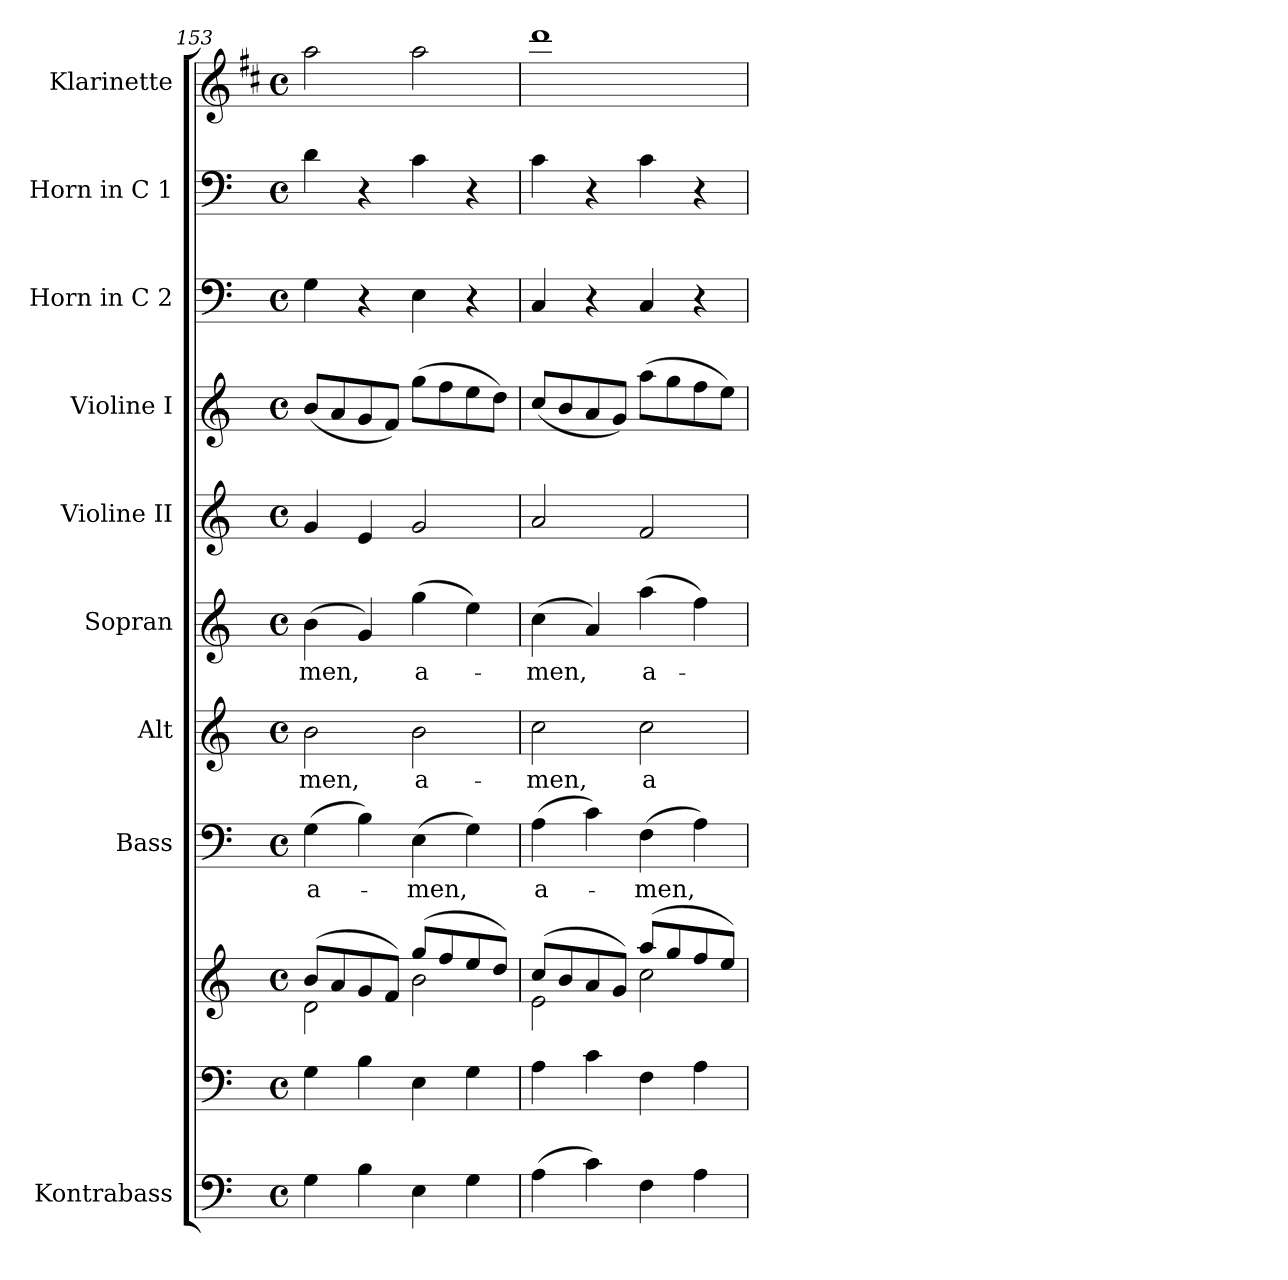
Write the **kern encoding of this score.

**kern	**kern	**kern	**kern	**text	**kern	**text	**kern	**text	**kern	**kern	**kern	**kern	**kern
*part10	*part9	*part9	*part8	*part8	*part7	*part7	*part6	*part6	*part5	*part4	*part3	*part2	*part1
*staff11	*staff10	*staff9	*staff8	*staff8	*staff7	*staff7	*staff6	*staff6	*staff5	*staff4	*staff3	*staff2	*staff1
*I"Kontrabass	*	*	*I"Bass	*	*I"Alt	*	*I"Sopran	*	*I"Violine II	*I"Violine I	*I"Horn in C 2	*I"Horn in C 1	*I"Klarinette
*I'Kb.	*	*	*I'B.	*	*I'A.	*	*I'S.	*	*I'Vl. II	*I'Vl. I	*I'Horn 2	*I'Horn 1	*I'Kl.
*clefF4	*clefF4	*clefG2	*clefF4	*	*clefG2	*	*clefG2	*	*clefG2	*clefG2	*clefF4	*clefF4	*clefG2
*ITrd7c12	*	*	*	*	*	*	*	*	*	*	*	*	*ITrd1c2
*k[]	*k[]	*k[]	*k[]	*	*k[]	*	*k[]	*	*k[]	*k[]	*k[]	*k[]	*k[]
*C:	*C:	*C:	*C:	*	*C:	*	*C:	*	*C:	*C:	*C:	*C:	*C:
*M4/4	*M4/4	*M4/4	*M4/4	*	*M4/4	*	*M4/4	*	*M4/4	*M4/4	*M4/4	*M4/4	*M4/4
*met(c)	*met(c)	*met(c)	*met(c)	*	*met(c)	*	*met(c)	*	*met(c)	*met(c)	*met(c)	*met(c)	*met(c)
=153	=153	=153	=153	=153	=153	=153	=153	=153	=153	=153	=153	=153	=153
*	*	*^	*	*	*	*	*	*	*	*	*	*	*
!	!	!	!	!	!LO:LY:b	!	!LO:LY:b	!	!LO:LY:b	!	!	!	!	!
4GG\	4G\	(>8b/L	2d\	(>4G\	a-	2b\	-men,	(>4b\	-men,	4g/	(<8b/L	4G\	4d\	2gg\
.	.	8a/	.	.	.	.	.	.	.	.	8a/	.	.	.
4BB\	4B\	8g/	.	4B\)	.	.	.	4g/)	.	4e/	8g/	4r	4r	.
.	.	8f/J)	.	.	.	.	.	.	.	.	8f/J)	.	.	.
!	!	!	!	!	!LO:LY:b	!	!LO:LY:b	!	!LO:LY:b	!	!	!	!	!
4EE\	4E\	(>8gg/L	2b\	(>4E\	-men,	2b\	a-	(>4gg\	a-	2g/	(>8gg\L	4E\	4c\	2gg\
.	.	8ff/	.	.	.	.	.	.	.	.	8ff\	.	.	.
4GG\	4G\	8ee/	.	4G\)	.	.	.	4ee\)	.	.	8ee\	4r	4r	.
.	.	8dd/J)	.	.	.	.	.	.	.	.	8dd\J)	.	.	.
=154	=154	=154	=154	=154	=154	=154	=154	=154	=154	=154	=154	=154	=154	=154
!	!	!	!	!	!LO:LY:b	!	!LO:LY:b	!	!LO:LY:b	!	!	!	!	!
(>4AA\	4A\	(>8cc/L	2e\	(>4A\	a-	2cc\	-men,	(>4cc\	-men,	2a/	(<8cc/L	4C/	4c\	1ccc
.	.	8b/	.	.	.	.	.	.	.	.	8b/	.	.	.
4C\)	4c\	8a/	.	4c\)	.	.	.	4a/)	.	.	8a/	4r	4r	.
.	.	8g/J)	.	.	.	.	.	.	.	.	8g/J)	.	.	.
!	!	!	!	!	!LO:LY:b	!	!LO:LY:b	!	!LO:LY:b	!	!	!	!	!
4FF\	4F\	(>8aa/L	2cc\	(>4F\	-men,	2cc\	a-	(>4aa\	a-	2f/	(>8aa\L	4C/	4c\	.
.	.	8gg/	.	.	.	.	.	.	.	.	8gg\	.	.	.
4AA\	4A\	8ff/	.	4A\)	.	.	.	4ff\)	.	.	8ff\	4r	4r	.
.	.	8ee/J)	.	.	.	.	.	.	.	.	8ee\J)	.	.	.
*	*	*v	*v	*	*	*	*	*	*	*	*	*	*	*
=	=	=	=	=	=	=	=	=	=	=	=	=	=
*-	*-	*-	*-	*-	*-	*-	*-	*-	*-	*-	*-	*-	*-
